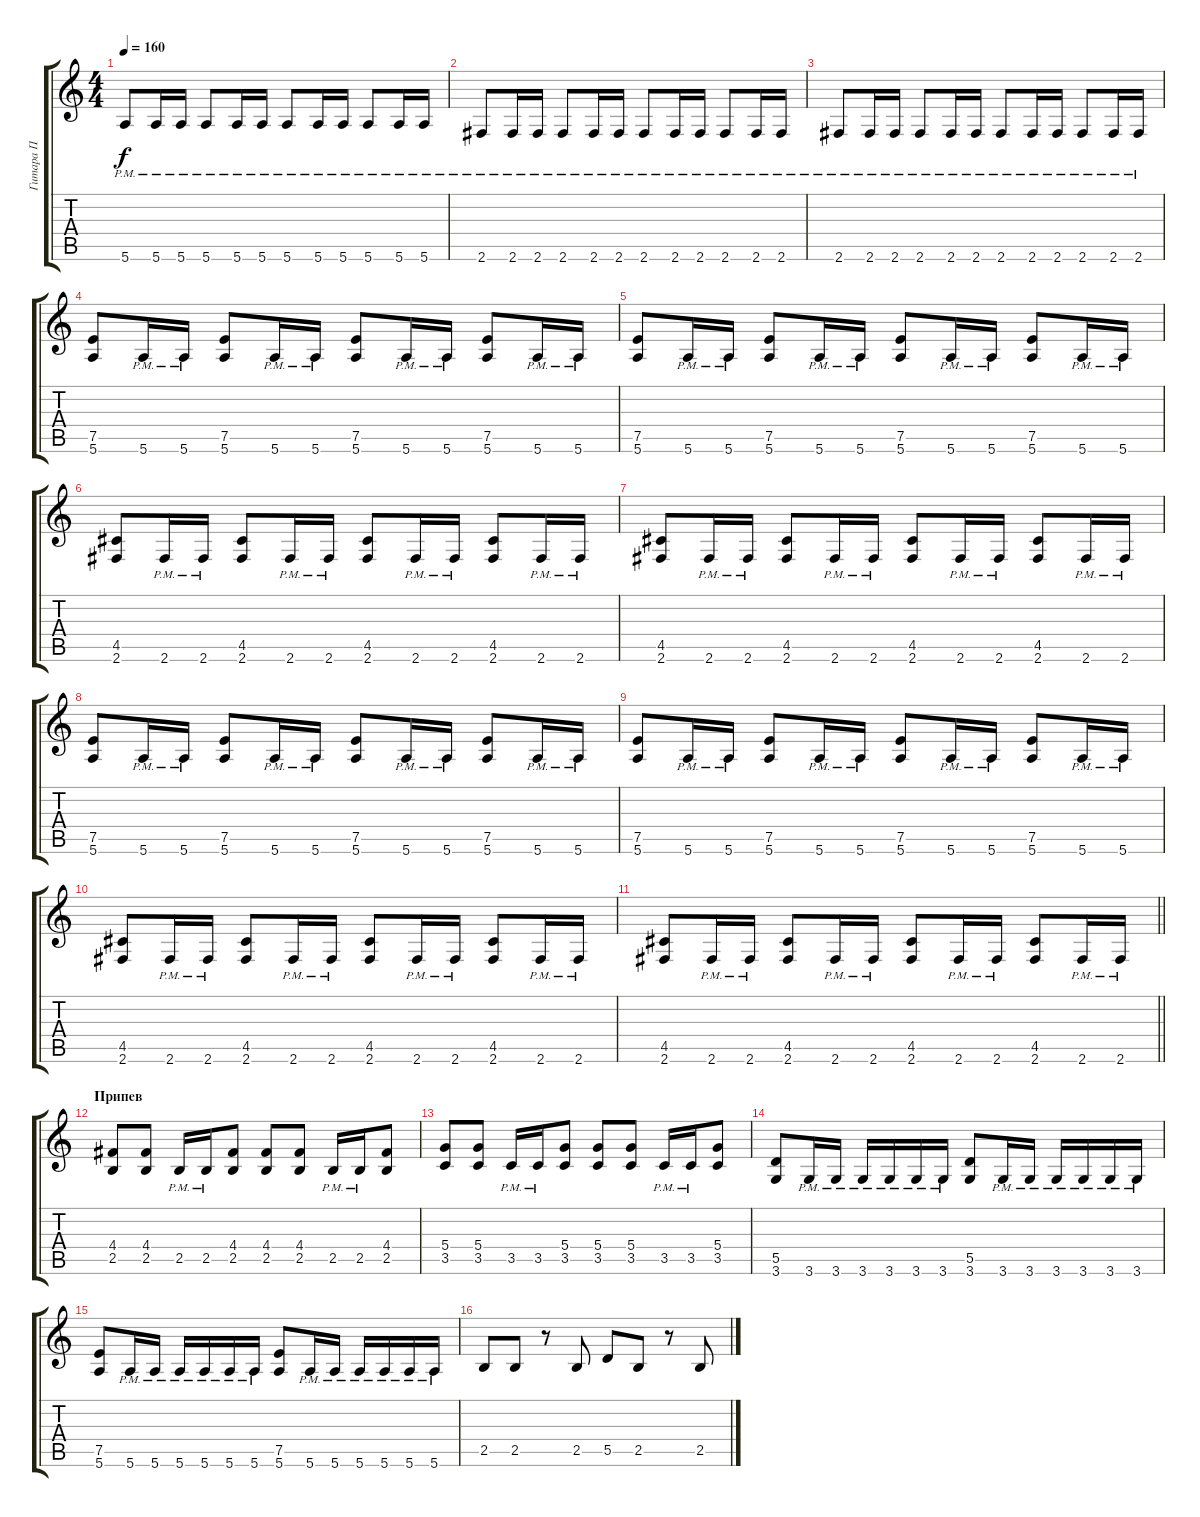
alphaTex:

\track ("Гитара П" "Гитара П") {instrument overdrivenguitar}
\staff {score tabs}
\tuning (E4 B3 G3 D3 A2 E2) {hide}
\ts (4 4)
\tempo 160
\clef g2
\ks c
5.6{pm}.8{dy f} 5.6{pm}.16 5.6{pm}.16 5.6{pm}.8 5.6{pm}.16 5.6{pm}.16 5.6{pm}.8 5.6{pm}.16 5.6{pm}.16 5.6{pm}.8 5.6{pm}.16 5.6{pm}.16 |
2.6{pm}.8 2.6{pm}.16 2.6{pm}.16 2.6{pm}.8 2.6{pm}.16 2.6{pm}.16 2.6{pm}.8 2.6{pm}.16 2.6{pm}.16 2.6{pm}.8 2.6{pm}.16 2.6{pm}.16 |
2.6{pm}.8 2.6{pm}.16 2.6{pm}.16 2.6{pm}.8 2.6{pm}.16 2.6{pm}.16 2.6{pm}.8 2.6{pm}.16 2.6{pm}.16 2.6{pm}.8 2.6{pm}.16 2.6{pm}.16 |
(7.5 5.6).8 5.6{pm}.16 5.6{pm}.16 (7.5 5.6).8 5.6{pm}.16 5.6{pm}.16 (7.5 5.6).8 5.6{pm}.16 5.6{pm}.16 (7.5 5.6).8 5.6{pm}.16 5.6{pm}.16 |
(7.5 5.6).8 5.6{pm}.16 5.6{pm}.16 (7.5 5.6).8 5.6{pm}.16 5.6{pm}.16 (7.5 5.6).8 5.6{pm}.16 5.6{pm}.16 (7.5 5.6).8 5.6{pm}.16 5.6{pm}.16 |
(4.5 2.6).8 2.6{pm}.16 2.6{pm}.16 (4.5 2.6).8 2.6{pm}.16 2.6{pm}.16 (4.5 2.6).8 2.6{pm}.16 2.6{pm}.16 (4.5 2.6).8 2.6{pm}.16 2.6{pm}.16 |
(4.5 2.6).8 2.6{pm}.16 2.6{pm}.16 (4.5 2.6).8 2.6{pm}.16 2.6{pm}.16 (4.5 2.6).8 2.6{pm}.16 2.6{pm}.16 (4.5 2.6).8 2.6{pm}.16 2.6{pm}.16 |
(7.5 5.6).8 5.6{pm}.16 5.6{pm}.16 (7.5 5.6).8 5.6{pm}.16 5.6{pm}.16 (7.5 5.6).8 5.6{pm}.16 5.6{pm}.16 (7.5 5.6).8 5.6{pm}.16 5.6{pm}.16 |
(7.5 5.6).8 5.6{pm}.16 5.6{pm}.16 (7.5 5.6).8 5.6{pm}.16 5.6{pm}.16 (7.5 5.6).8 5.6{pm}.16 5.6{pm}.16 (7.5 5.6).8 5.6{pm}.16 5.6{pm}.16 |
(4.5 2.6).8 2.6{pm}.16 2.6{pm}.16 (4.5 2.6).8 2.6{pm}.16 2.6{pm}.16 (4.5 2.6).8 2.6{pm}.16 2.6{pm}.16 (4.5 2.6).8 2.6{pm}.16 2.6{pm}.16 |
\barLineRight lightlight
(4.5 2.6).8 2.6{pm}.16 2.6{pm}.16 (4.5 2.6).8 2.6{pm}.16 2.6{pm}.16 (4.5 2.6).8 2.6{pm}.16 2.6{pm}.16 (4.5 2.6).8 2.6{pm}.16 2.6{pm}.16 |
\section ("" "Припев")
(4.4 2.5).8 (4.4 2.5).8 2.5{pm}.16 2.5{pm}.16 (4.4 2.5).8 (4.4 2.5).8 (4.4 2.5).8 2.5{pm}.16 2.5{pm}.16 (4.4 2.5).8 |
(5.4 3.5).8 (5.4 3.5).8 3.5{pm}.16 3.5{pm}.16 (5.4 3.5).8 (5.4 3.5).8 (5.4 3.5).8 3.5{pm}.16 3.5{pm}.16 (5.4 3.5).8 |
(5.5 3.6).8 3.6{pm}.16 3.6{pm}.16 3.6{pm}.16 3.6{pm}.16 3.6{pm}.16 3.6{pm}.16 (5.5 3.6).8 3.6{pm}.16 3.6{pm}.16 3.6{pm}.16 3.6{pm}.16 3.6{pm}.16 3.6{pm}.16 |
(7.5 5.6).8 5.6{pm}.16 5.6{pm}.16 5.6{pm}.16 5.6{pm}.16 5.6{pm}.16 5.6{pm}.16 (7.5 5.6).8 5.6{pm}.16 5.6{pm}.16 5.6{pm}.16 5.6{pm}.16 5.6{pm}.16 5.6{pm}.16 |
2.5.8 2.5.8 r.8 2.5.8 5.5.8 2.5.8 r.8 2.5.8
